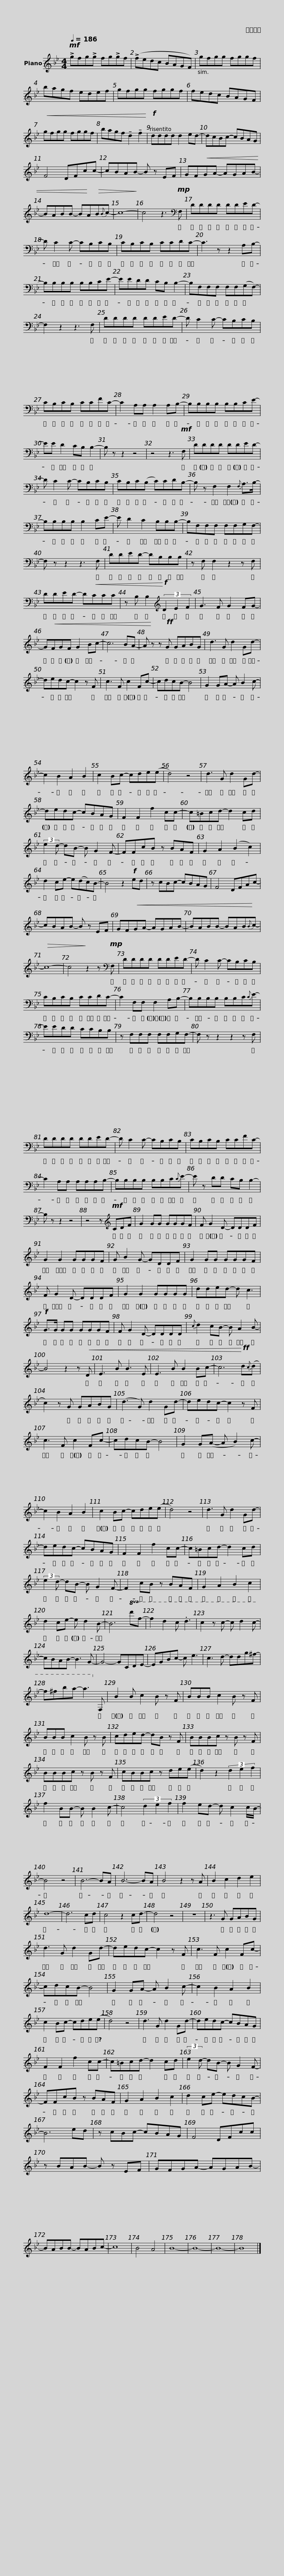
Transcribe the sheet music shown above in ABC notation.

X:1
L:1/8
Q:1/4=186
M:4/4
I:linebreak $
K:Bb
V:1 treble
V:1
!mf! !>!gfg!>!g fg!>!gf | (!>!fedc BAGF) | gfgg fggf | bagf edef |$ gfgg fggf | %5
 fedc BAGF |!<(! gfgg fggf | bagf !tenuto!d2 !tenuto!f2!<)! |!f! dddd d2 ed- |$ dcBc- cBAG | %10
 F4 DFcc- | cBAB- B z EF | GF!<(!GA- AGAB- | BABB- B!<)!A!>(!B{B}c- |$ c8-!>)! | %15
 c4 z3[K:bass]!mp! F, | DDDD DDED- | D C2 C- CB,CB, | CB,CB, CCDC- |$ C3 z z2 A,B,- | %20
 B,B,B,B, B,B,CE- | EEDD CB, B,2- | B,F,F,F, F,F,(G,F,-) | F,2 z2 z3 F, |$ DDDD DDED- | %25
 D C2 C- CB,CB, | CB,CB, CCFC- | C2 A,A, A,2 A,B,- |$ B,B,B,B, B,B,CE- | EE D2 CB, B,2- | %30
 B, z z2 z4 | z4 z3!mf! F, | DDDD DDED- |$ D C2 C- CB,CB, | CB,C(B, C)CDB,- | %35
 B, z F,2 F,2{F,} A,>B,- | B,B,B,B, B,2 CE- |$ E D2 C2 B,B,B,- | B,F,F,F, F,F,G,F,- | F, z z2 z3 F, | %40
 DDED- DB,B,B, | z F, F,2 z2 z F, |$ DDED- D!<(!CCC | z B, B,2!<)![K:treble]!f! (3D2 E2 F2 | G3 F G2 FG- | %45
 G!<(!FGF G2 Bc- | c6 BA- |$ A!<)! z z!ff! G GABG | d3 G d2 Gd- | dedc- c2 z F | %50
 c3 F c2 Fc- | cdcB- B4 |$ G2 GA- A B2 c- | c2 B2 A2 B2 | c2 Bc- cde(e | %55
 d4) z4 | d3 G d2 Gd- | dedc- cBAG |$ F2 F2 f2 cc- | c=Bcd- d2 cd | %60
 (3:2:2e2 d- dB- B G2 F- | FFcB z BAF | G2 A2 (B2 c2) |$ d2 ce- e(dc)B- | B4 z2!f! ed | %65
 z cBc- cBAG | F4 DFAc- | cBAB- B z EF |$ GF!<(!GA- AGAB- | BABB- BAB!<)!{B}c- | %70
!>(! c8- | c4!>)! z2 z[K:bass]!mp! F, | DDDD DDED- |$ D C2 C- CB,CB, | CB,CB, CCDC- | %75
 C2 F,F, F,2 A,B,- | B,B,B,B, B,B,C{C}E- |$ EEDD CCB,B, | z F,F,F, F,F,G,F,- | F, z z2 z2 z F, | %80
 DDDD DDED- |$ D C2 C- CB,CB, | CB,CB, CCFC- | C2 A,A, A,A,A,B,- | B,B,B,B, B,B,C{C}E- |$ %85
 E z DD CB, B,2- | B, z z2 z4 | z4 z[K:treble]!mf! CDF | G2 GG GGGF | F G2 D- DDDF |$ %90
 G2 G2 GGGF | G B2 G- GDDF | G2 GG GGGF | F G2 D- DDDF |$ G2 G2 GGGG | %95
 dded- d c3 |!f! G>G GG GGGF | F G2 D- DDDD |{c} d2 cB- B A2 B- |$ B4 z2 z!<(! D | %100
 E3 B B3 E | E3 B B2 Bc- | c6!<)!!ff! d{c}(d | c2) z G GABG | (d3 G) d2 Gd- |$ %105
 dedc- c2 z F | c3 F c2 Fc- | cdcB- B4 | G2 G(A- A B2) c- | c2 B2 A2 B2 | %110
 c2 Bc- cde(e |$ d4) z4 | d3 G d2 Gd- | dedc- cBAG | F2 F2 f2 cc- | %115
 c=Bcd- d2 cd | (3:2:2e2 d- dB- B G2 F- |$ F2 cB z BAF | G2 A2 B2 c2 | d2 ce- e d2 B- | %120
 B6!8va(! d'f'- | f'2 d'2 c' .d'3 | c'2 z c'- c' d'2 c'- |$ c'bab- b3 g- | g4- gcde- | %125
 egbc'- c' e'3 | c'3 d'- d'd'g'^f'- | f'^f'b'a'- a'3!8va)! F |$ B2 B c2 B z F | BBB c2 B z F | %130
 BBB c2 B z B | cded- dB z F |$ BBBc z B z F | BBBc z B z F | cBBc z de(e | %135
 d2) z2 (3d2 e2 f2 | f2 BB- B B2 c- |$ c4 (3d2 e2 f2 | f2 ed- d c2 c/B/- | B4 z4 | %140
 B6- BA | B6- BA | B4 z2 z A | B2 c2 d2 e2 | d8- | %145
 d6 cd |$ c4 z2 cd- | d4 z4 | z8 | z3 G GABG | %150
 d3 G d2 Gd- | dedc- c2 z F | c3 F c2 Fc- |$ cdcB- B4 | G2 GA- A B2 c- | %155
 c2 B2 A2 B2 | c2 Bc- cde(e | d4) z4 | d3 G d2 Gd- |$ dedc- cBAG | %160
 F2 F2 f2 cc- | c=Bcd- d2 cd | (3:2:2e2 d- dB- B G2 F- | FFcB z BAF |$ G2 A2 B2 c2 | %165
 d2 ce- edcB- | B6 ed | z cBc- cBAG | F4 DFcc | z BAB- B z EF |$ %170
 GFGA- AGAB- | BABB- BABc- | c8 | B4 A4 | B8- | %175
 B8- | B8- | B8 |] %178
